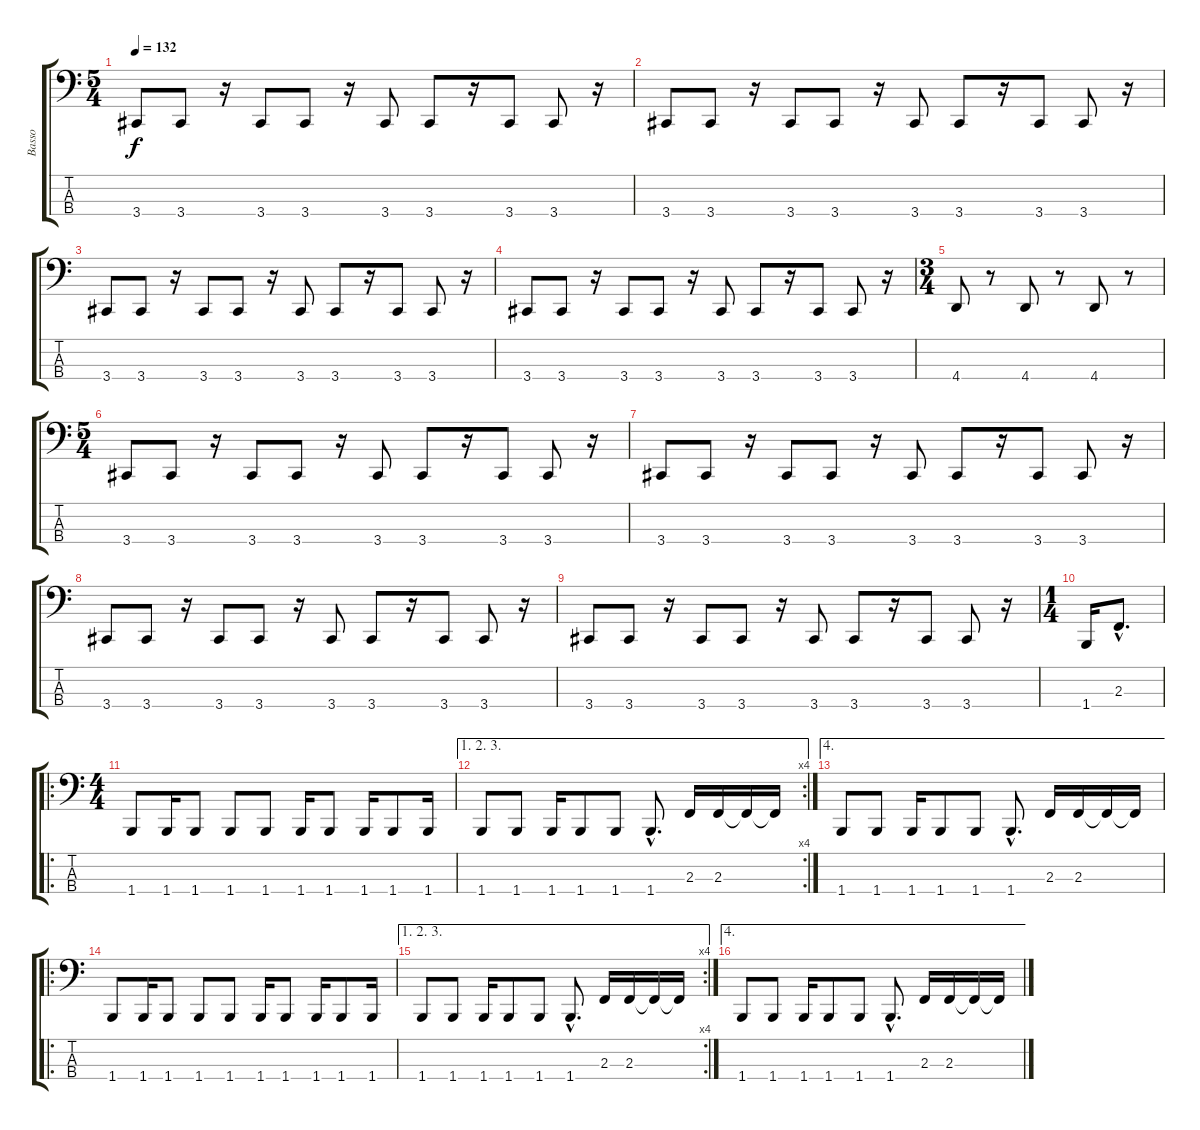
\track ("Basso" "Basso") {instrument slapbass2}
\staff {score tabs}
\tuning (Db2 Ab1 Eb1 Bb0) {hide}
\ts (5 4)
\tempo 132
\clef f4
\ks c
3.4.8{dy f} 3.4.8 r.16 3.4.8 3.4.8 r.16 3.4.8 3.4.8 r.16 3.4.8 3.4.8 r.16 |
3.4.8 3.4.8 r.16 3.4.8 3.4.8 r.16 3.4.8 3.4.8 r.16 3.4.8 3.4.8 r.16 |
3.4.8 3.4.8 r.16 3.4.8 3.4.8 r.16 3.4.8 3.4.8 r.16 3.4.8 3.4.8 r.16 |
3.4.8 3.4.8 r.16 3.4.8 3.4.8 r.16 3.4.8 3.4.8 r.16 3.4.8 3.4.8 r.16 |
\ts (3 4)
4.4.8 r.8 4.4.8 r.8 4.4.8 r.8 |
\ts (5 4)
3.4.8 3.4.8 r.16 3.4.8 3.4.8 r.16 3.4.8 3.4.8 r.16 3.4.8 3.4.8 r.16 |
3.4.8 3.4.8 r.16 3.4.8 3.4.8 r.16 3.4.8 3.4.8 r.16 3.4.8 3.4.8 r.16 |
3.4.8 3.4.8 r.16 3.4.8 3.4.8 r.16 3.4.8 3.4.8 r.16 3.4.8 3.4.8 r.16 |
3.4.8 3.4.8 r.16 3.4.8 3.4.8 r.16 3.4.8 3.4.8 r.16 3.4.8 3.4.8 r.16 |
\ts (1 4)
1.4.16 2.3{hac}.8{d} |
\ro
\ts (4 4)
1.4.8 1.4.16 1.4.8 1.4.8 1.4.8 1.4.16 1.4.8 1.4.16 1.4.8 1.4.16 |
\ae (1 2 3)
\rc 4
1.4.8 1.4.8 1.4.16 1.4.8 1.4.8 1.4{hac}.8{d} 2.3.16 2.3.16 2.3{t}.16 2.3{t}.16 |
\ae 4
1.4.8 1.4.8 1.4.16 1.4.8 1.4.8 1.4{hac}.8{d} 2.3.16 2.3.16 2.3{t}.16 2.3{t}.16 |
\ro
1.4.8 1.4.16 1.4.8 1.4.8 1.4.8 1.4.16 1.4.8 1.4.16 1.4.8 1.4.16 |
\ae (1 2 3)
\rc 4
1.4.8 1.4.8 1.4.16 1.4.8 1.4.8 1.4{hac}.8{d} 2.3.16 2.3.16 2.3{t}.16 2.3{t}.16 |
\ae 4
1.4.8 1.4.8 1.4.16 1.4.8 1.4.8 1.4{hac}.8{d} 2.3.16 2.3.16 2.3{t}.16 2.3{t}.16
